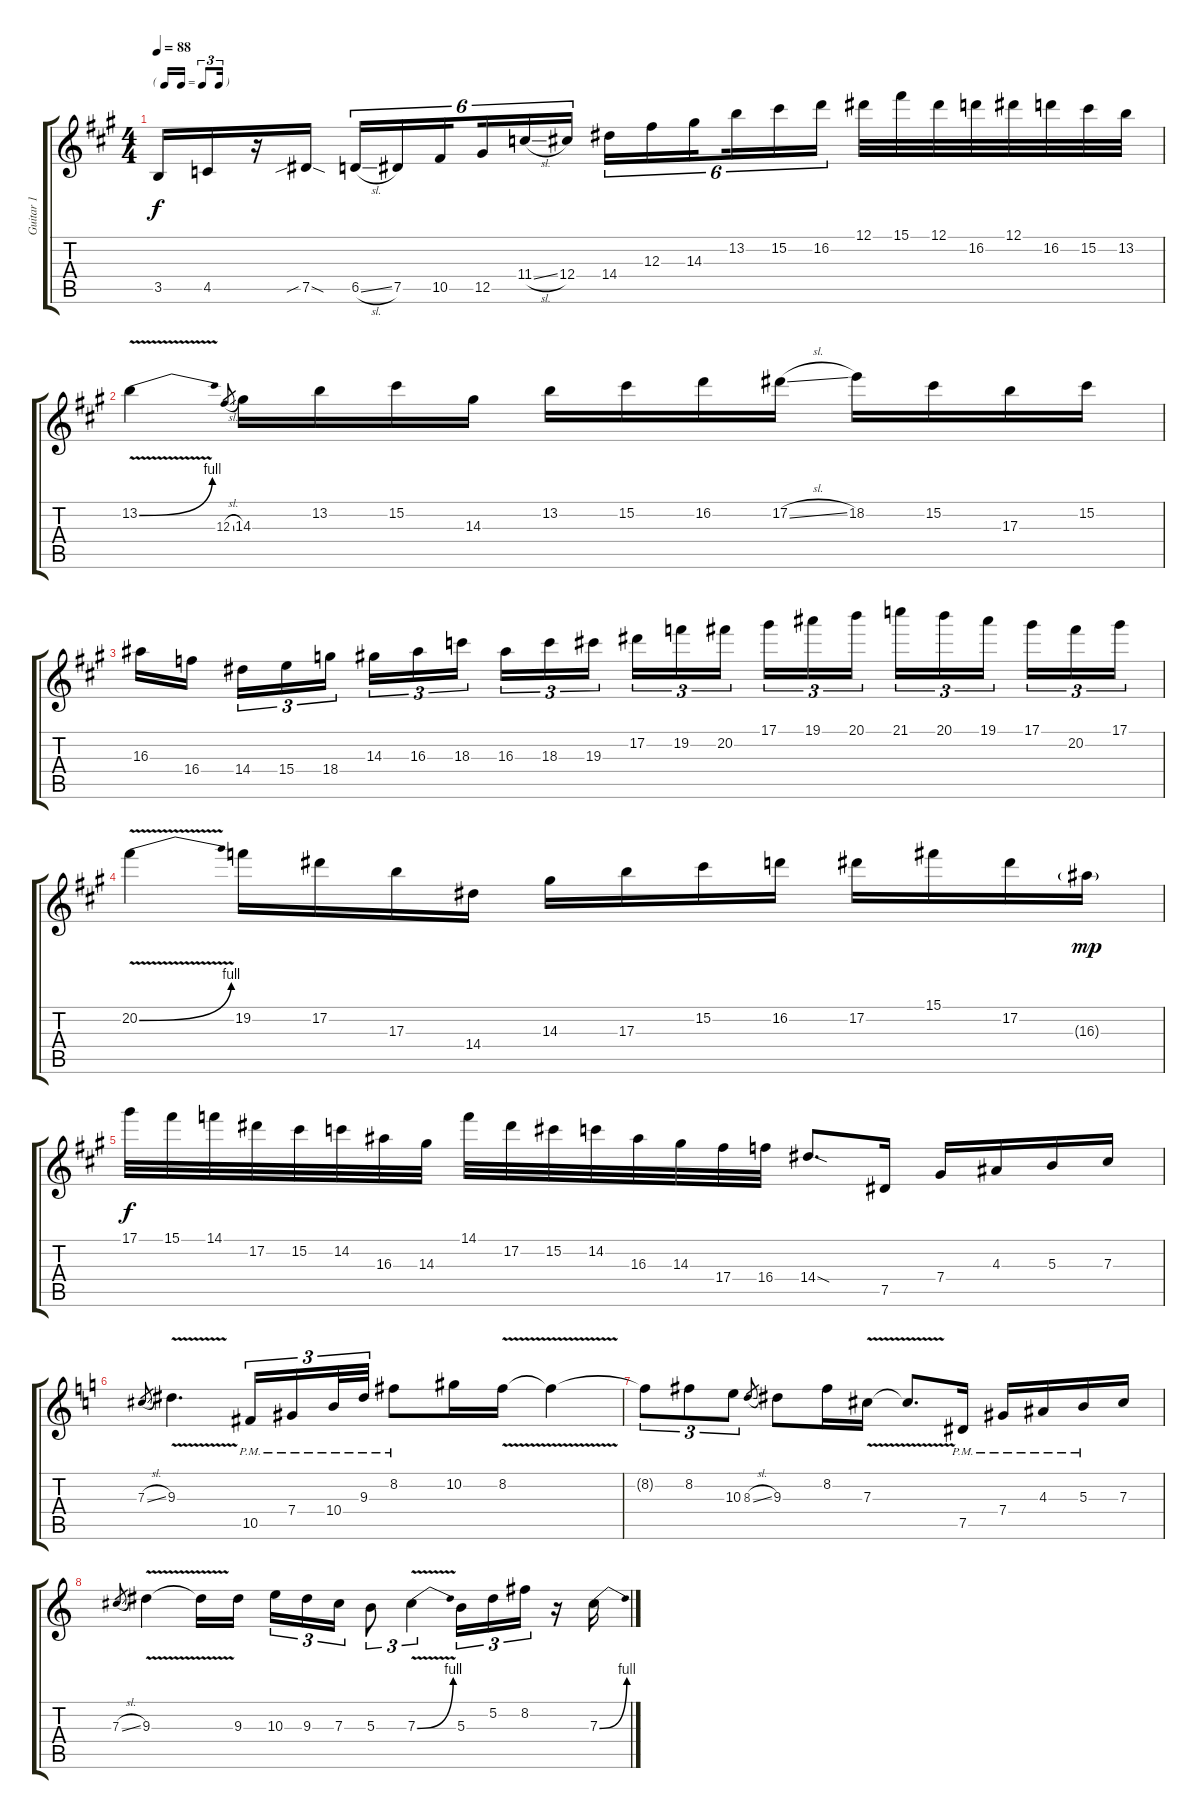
\track ("Guitar 1" "Guitar 1") {instrument distortionguitar}
\staff {score tabs}
\tuning (Eb4 Bb3 Gb3 Db3 Ab2 Eb2) {hide}
\ts (4 4)
\tf triplet16th
\tempo 88
\clef g2
\ks a
3.5.16{dy f} 4.5.16 r.16 7.5{sib sod}.16 6.5{sl}.16{tu (6 4)} 7.5.16{tu (6 4)} 10.5.16{tu (6 4) beam splitsecondary} 12.5.16{tu (6 4)} 11.4{sl}.16{tu (6 4)} 12.4.16{tu (6 4)} 14.4.16{tu (6 4)} 12.3.16{tu (6 4)} 14.3.16{tu (6 4) beam splitsecondary} 13.2.16{tu (6 4)} 15.2.16{tu (6 4)} 16.2.16{tu (6 4)} 12.1.32 15.1.32 12.1.32 16.2.32 12.1.32 16.2.32 15.2.32 13.2.32 |
13.2{be (bend 0 0 60 4) v}.4 12.3{sl}.8{gr} 14.3.16 13.2.16 15.2.16 14.3.16 13.2.16 15.2.16 16.2.16 17.2{sl}.16 18.2.16 15.2.16 17.3.16 15.2.16 |
16.3.16 16.4.16{beam splitsecondary} 14.4.16{tu (3 2)} 15.4.16{tu (3 2)} 18.4.16{tu (3 2)} 14.3.16{tu (3 2)} 16.3.16{tu (3 2)} 18.3.16{tu (3 2) beam splitsecondary} 16.3.16{tu (3 2)} 18.3.16{tu (3 2)} 19.3.16{tu (3 2)} 17.2.16{tu (3 2)} 19.2.16{tu (3 2)} 20.2.16{tu (3 2) beam splitsecondary} 17.1.16{tu (3 2)} 19.1.16{tu (3 2)} 20.1.16{tu (3 2)} 21.1.16{tu (3 2)} 20.1.16{tu (3 2)} 19.1.16{tu (3 2) beam splitsecondary} 17.1.16{tu (3 2)} 20.2.16{tu (3 2)} 17.1.16{tu (3 2)} |
20.2{be (bend 0 0 60 4) v}.4 19.2.16 17.2.16 17.3.16 14.4.16 14.3.16 17.3.16 15.2.16 16.2.16 17.2.16 15.1.16 17.2.16 16.3{g}.16{dy mp} |
17.1.32{dy f} 15.1.32 14.1.32 17.2.32 15.2.32 14.2.32 16.3.32 14.3.32 14.1.32 17.2.32 15.2.32 14.2.32 16.3.32 14.3.32 17.4.32 16.4.32 14.4{sod}.8{d} 7.5.16 7.4.16 4.3.16 5.3.16 7.3.16 |
\ks c
7.3{sl}.8{gr} 9.3{v}.4{d} 10.5{pm}.16{tu (3 2)} 7.4{pm}.16{tu (3 2)} 10.4{pm}.32{tu (3 2)} 9.3{pm}.32{tu (3 2)} 8.2{pm}.8 10.2.16 8.2{v}.16 8.2{t}.4 |
8.2{t}.8{tu (3 2)} 8.2.8{tu (3 2)} 10.3.8{tu (3 2)} 8.3{sl}.8{gr} 9.3.8 8.2.16 7.3{v}.16 7.3{t}.8{d} 7.5{pm}.16 7.4{pm}.16 4.3{pm}.16 5.3{pm}.16 7.3.16 |
7.3{sl}.8{gr} 9.3{v}.4 9.3{t}.16 9.3.16{beam splitsecondary} 10.3.16{tu (3 2)} 9.3.16{tu (3 2)} 7.3.16{tu (3 2)} 5.3.8{tu (3 2)} 7.3{be (bend 0 0 60 4) v}.4{tu (3 2)} 5.3.16{tu (3 2)} 5.2.16{tu (3 2)} 8.2.16{tu (3 2)} r.16 7.3{be (bend 0 0 60 4)}.16
